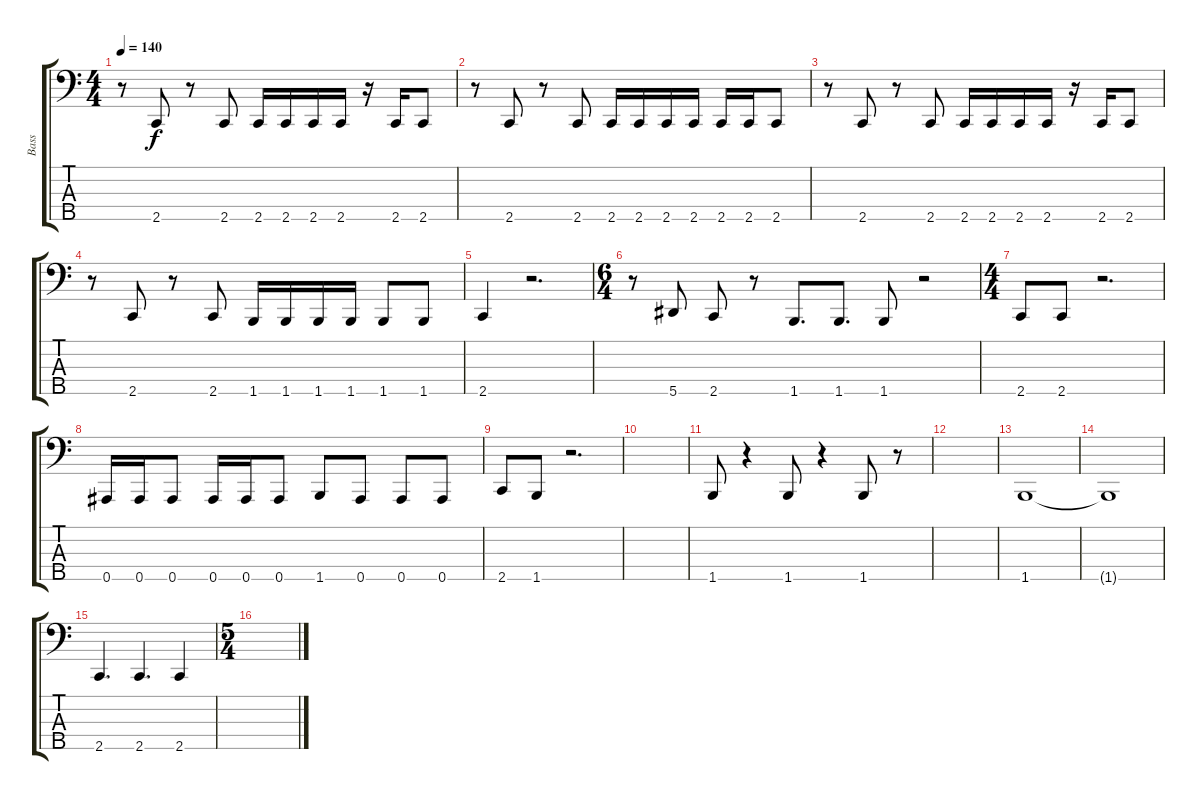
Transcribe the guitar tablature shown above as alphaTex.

\track ("Bass" "Bass") {instrument electricbasspick}
\staff {score tabs}
\tuning (G2 Eb2 Bb1 F1 Bb0) {hide}
\ts (4 4)
\tempo 140
\clef f4
\ks c
r.8{dy f} 2.5.8 r.8 2.5.8 2.5.16 2.5.16 2.5.16 2.5.16 r.16 2.5.16 2.5.8 |
r.8 2.5.8 r.8 2.5.8 2.5.16 2.5.16 2.5.16 2.5.16 2.5.16 2.5.16 2.5.8 |
r.8 2.5.8 r.8 2.5.8 2.5.16 2.5.16 2.5.16 2.5.16 r.16 2.5.16 2.5.8 |
r.8 2.5.8 r.8 2.5.8 1.5.16 1.5.16 1.5.16 1.5.16 1.5.8 1.5.8 |
2.5.4 r.2{d} |
\ts (6 4)
r.8 5.5.8 2.5.8 r.8 1.5.8{d} 1.5.8{d} 1.5.8 r.2 |
\ts (4 4)
2.5.8 2.5.8 r.2{d} |
0.5.16 0.5.16 0.5.8 0.5.16 0.5.16 0.5.8 1.5.8 0.5.8 0.5.8 0.5.8 |
2.5.8 1.5.8 r.2{d} |
|
1.5.8 r.4 1.5.8 r.4 1.5.8 r.8 |
|
1.5.1 |
1.5{t}.1 |
2.5.4{d} 2.5.4{d} 2.5.4 |
\ts (5 4)
